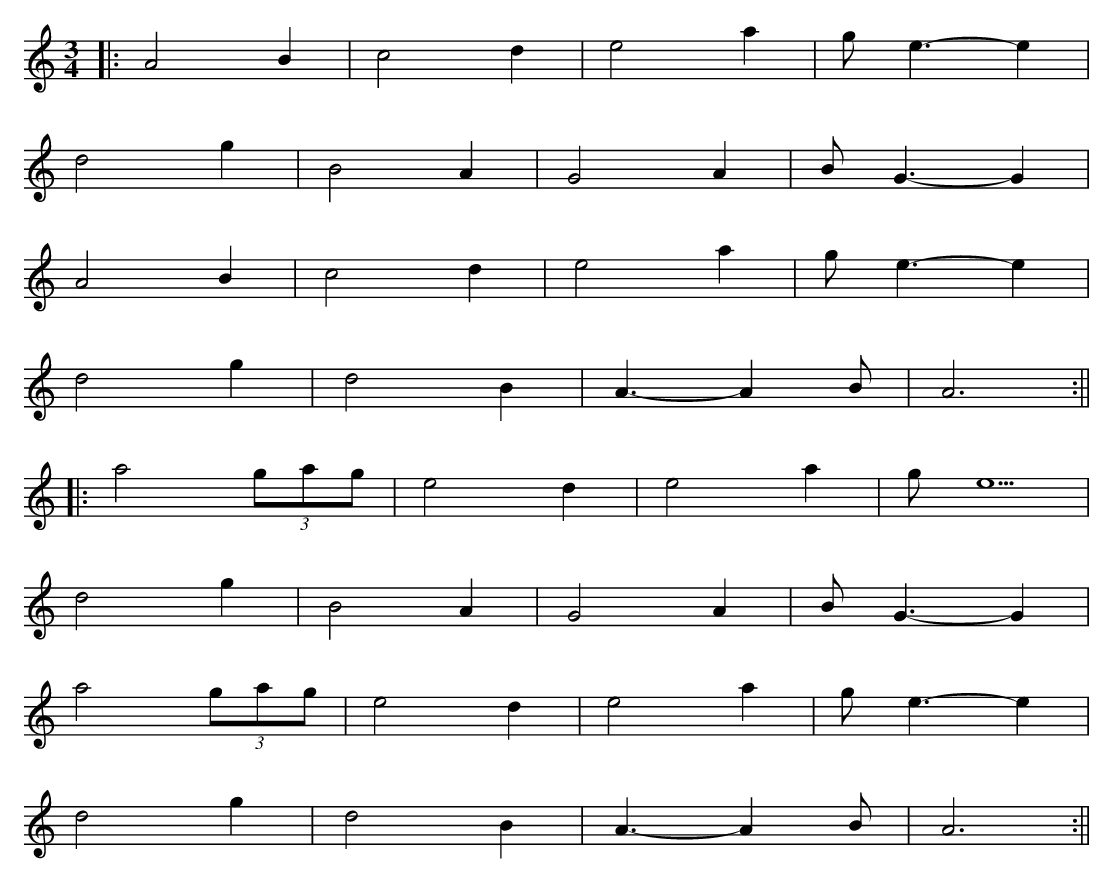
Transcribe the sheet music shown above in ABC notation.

X:1
M:3/4
K:Amin
|: A4 B2 | c4 d2 | e4 a2 | g e3-e2 |
 d4 g2 | B4 A2 | G4 A2 | B G3-G2 |
A4 B2 | c4 d2 | e4 a2 | g e3-e2 |
 d4 g2 | d4 B2 | A3-A2 B | A6 :||
[|: a4 (3gag | e4 d2 | e4 a2 | g e5 |
d4 g2 | B4 A2 | G4 A2 | B G3-G2 |
a4 (3gag | e4 d2 | e4 a2 | g e3-e2 |
 d4 g2 | d4 B2 | A3-A2 B | A6 :||
